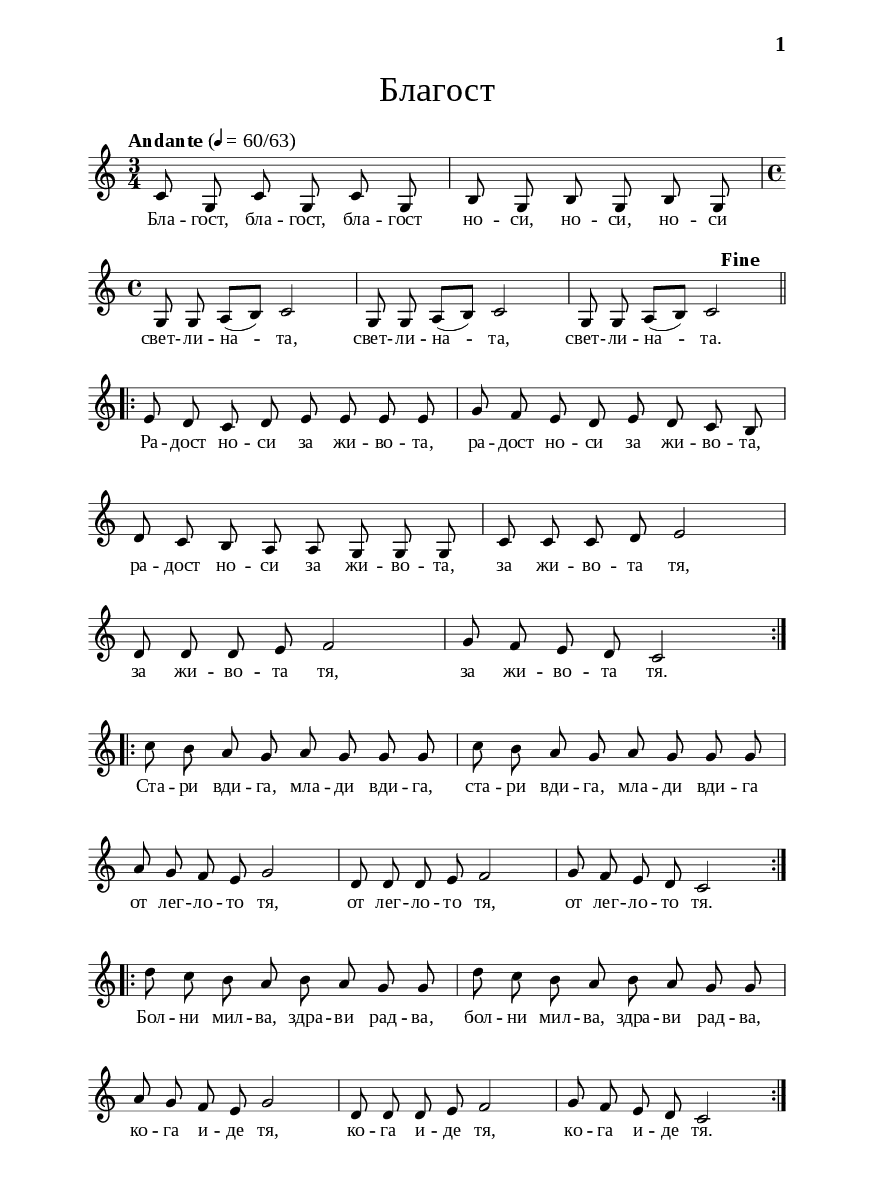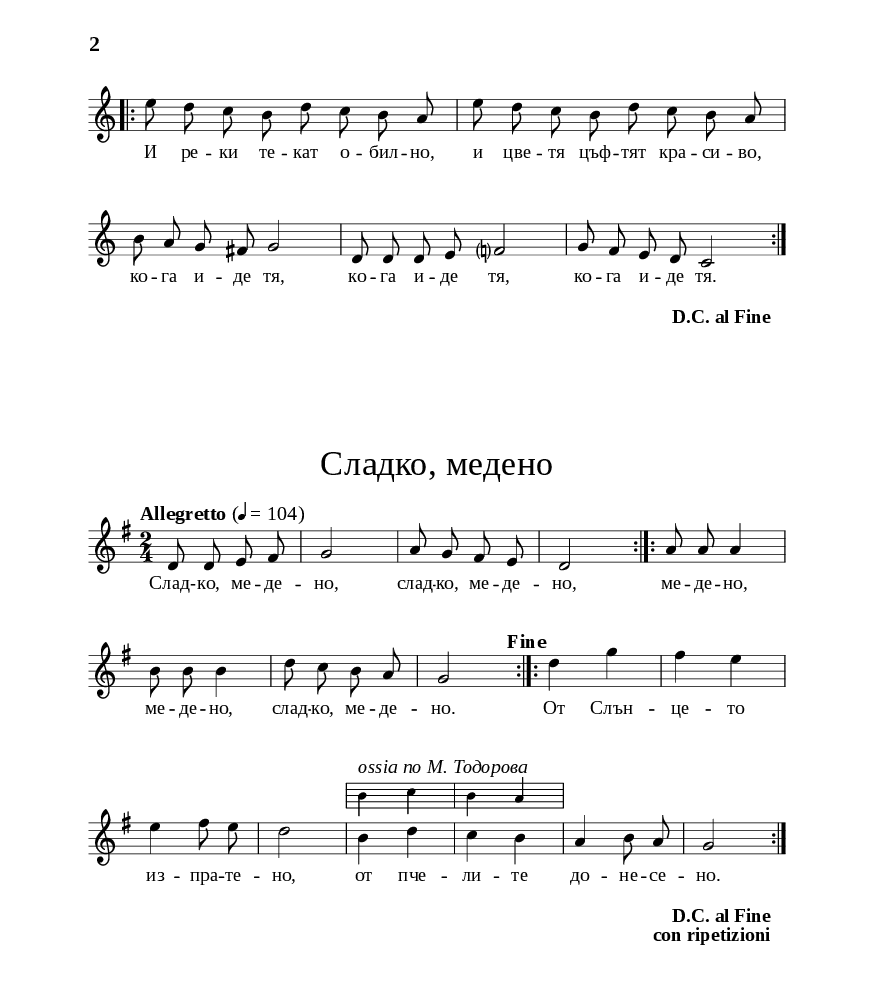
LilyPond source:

\version "2.24.3"

% include paper part and global functions
\include "include/globals.ily"

\bookpart {
  \label #'ref072
  \tocItem \markup "Благост"
  \include "include/bookpart-paper.ily"
  \score {
    \include "include/score-layout.ily"

    \new Voice \absolute {

      \clef treble
      \key c \major
      \time 3/4
      \tempoFunc "Andante" 4 "60/63"
      \autoBeamOff
      c'8 g c' g c' g | b8 g b g b g \break |

      \time 4/4  g8 g a [( b )] c'2 |g8 g a [( b )] c'2 | g8 g a [( b )]  \tempo"   Fine"c'2    \break |

      \bar ".|:-||"
      e'8 d' c' d' e' e' e' e' | g'8 f' e' d' e' d' c' b \break |

      d'8 c' b a a g g g |c'8 c' c' d' e'2 \break |

      d'8 d' d' e' f'2 | g'8 f' e' d' c'2 \break \bar ":|.:"



      c''8 b' a' g' a' g' g' g' |  c''8 b' a' g' a' g' g' g' \break |

      a'8 g' f' e' g'2 | d'8 d' d' e' f'2 | g'8 f' e' d' c'2
      \break |

      \bar ":|.:"
      d''8 c'' b' a' b' a' g' g' | d''8 c'' b' a' b' a' g' g' \break

      a'8 g' f' e' g'2 | d'8 d' d' e' f'2 | g'8 f' e' d' c'2
      \break |

      \bar ":|.:"
      e''8 d'' c'' b' d'' c'' b' a' | e''8 d'' c'' b' d'' c'' b' a' \break |

      b'8 a' g' fis' g'2 | d'8 d' d' e' f'?2 | g'8 f' e' d' c'2   \bar ":|.:"
      \break | % 27
    }

    \addlyrics {
      Бла -- гост,
      бла -- гост, бла -- гост но -- си, но -- си, но --
      си "свет-" -- ли -- на -- та, "свет-" -- ли -- на -- та,
      "свет-" -- ли -- на -- та. Ра -- дост но -- си за
      жи -- во -- та, ра -- дост но -- си за жи -- во
      -- та, ра -- дост но -- си за жи -- во -- та, за
      жи -- во -- та тя, за жи -- во -- та тя, за жи
      -- во -- та тя. Ста -- ри вди -- га, мла -- ди
      вди -- га, ста -- ри вди -- га, мла -- ди вди --
      га от лег -- ло -- то тя, от лег -- ло -- то
      тя, от лег -- ло -- то тя. Бол -- ни мил -- ва,
      здра -- ви рад -- ва, бол -- ни мил -- ва, здра --
      ви рад -- ва, ко -- га и -- де тя, ко -- га и
      -- де тя, ко -- га и -- де тя. И ре -- ки те
      -- кат о -- бил -- но, и цве -- тя цъф -- тят
      кра -- си -- во, ко -- га и -- де тя, ко -- га
      и -- де тя, ко -- га и -- де тя.
    }
    \header {
      title = \titleFunc #'ref_desc_5 "Благост" "Blagost"
    }

    \midi{}

  } % score

  \markup \dc-one "D.C. al Fine"

  \markup \vspace #5
  \label #'ref073
  \tocItem \markup "Сладко, медено"
  \include "include/bookpart-paper.ily"
  \score {
    \include "include/score-layout.ily"

    \new Staff = main \absolute {
      \clef treble
      \key g \major
      \time 2/4
      \tempoFunc "Allegretto" 4 "104"
      \autoBeamOff


      d'8 d' e' fis' |g'2 | a'8 g' fis' e' | d'2  \bar ":|.:"  |

      a'8 a' a'4 | \break  b'8 b' b'4 | d''8 c'' b' a' | \tempo "              Fine" g'2  \bar ":|.:" |



      d''4 g'' | fis''4 e'' | \break

      e''4 fis''8 e'' | d''2  |

      <<
        {

          b'4 d'' | c''4 b' |
        }

        \new Staff \with {
          \override VerticalAxisGroup.default-staff-staff-spacing =
          #'((basic-distance . 5.5)
             (padding . -10))
          \remove "Time_signature_engraver"
          alignAboveContext = #"main"
          fontSize = #-1.5
          \override StaffSymbol.staff-space = #(magstep -2)
          \override StaffSymbol.thickness = #(magstep -2)
          firstClef = ##f
        }
        { b'4^\markup { \large \italic "ossia по М. Тодорова" } c'' | b'4 a' | }
      >>



      a'4 b'8 a' | g'2
      \bar ":|."
    }

    \addlyrics {
      "Слад-" -- ко,
      ме -- де -- но, слад -- ко, ме -- де -- но, ме --
      де -- но, ме -- де -- но, слад -- ко, ме -- де --
      но. От Слън -- це -- то из -- пра -- те -- но,
      от пче -- ли -- те до -- не -- се -- но.
    }

    \header {
      title = \titleFunc #'ref_desc_13 "Сладко, медено" "Sladko, medeno"
    }

    \midi{}

  } % score
  
  \markup \dc-two "D.C. al Fine" "con ripetizioni"


} % bookpart
